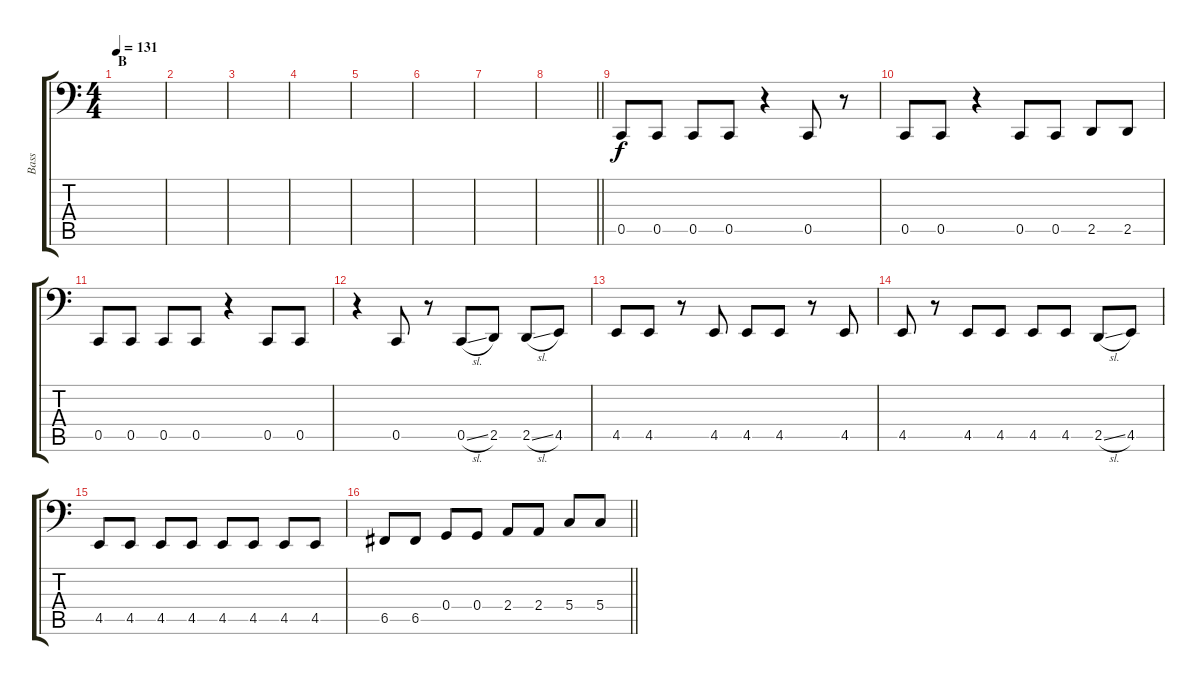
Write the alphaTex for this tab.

\track ("Bass" "Bass") {instrument electricbasspick}
\staff {score tabs}
\tuning (Bb2 F2 C2 G1 C1 A0) {hide}
\ts (4 4)
\section ("" "B")
\tempo 131
\clef f4
\ks c
|
|
|
|
|
|
|
\barLineRight lightlight
|
0.5.8 0.5.8 0.5.8 0.5.8 r.4 0.5.8 r.8 |
0.5.8 0.5.8 r.4 0.5.8 0.5.8 2.5.8 2.5.8 |
0.5.8 0.5.8 0.5.8 0.5.8 r.4 0.5.8 0.5.8 |
r.4 0.5.8 r.8 0.5{sl}.8 2.5.8 2.5{sl}.8 4.5.8 |
4.5.8 4.5.8 r.8 4.5.8 4.5.8 4.5.8 r.8 4.5.8 |
4.5.8 r.8 4.5.8 4.5.8 4.5.8 4.5.8 2.5{sl}.8 4.5.8 |
4.5.8 4.5.8 4.5.8 4.5.8 4.5.8 4.5.8 4.5.8 4.5.8 |
\barLineRight lightlight
6.5.8 6.5.8 0.4.8 0.4.8 2.4.8 2.4.8 5.4.8 5.4.8
